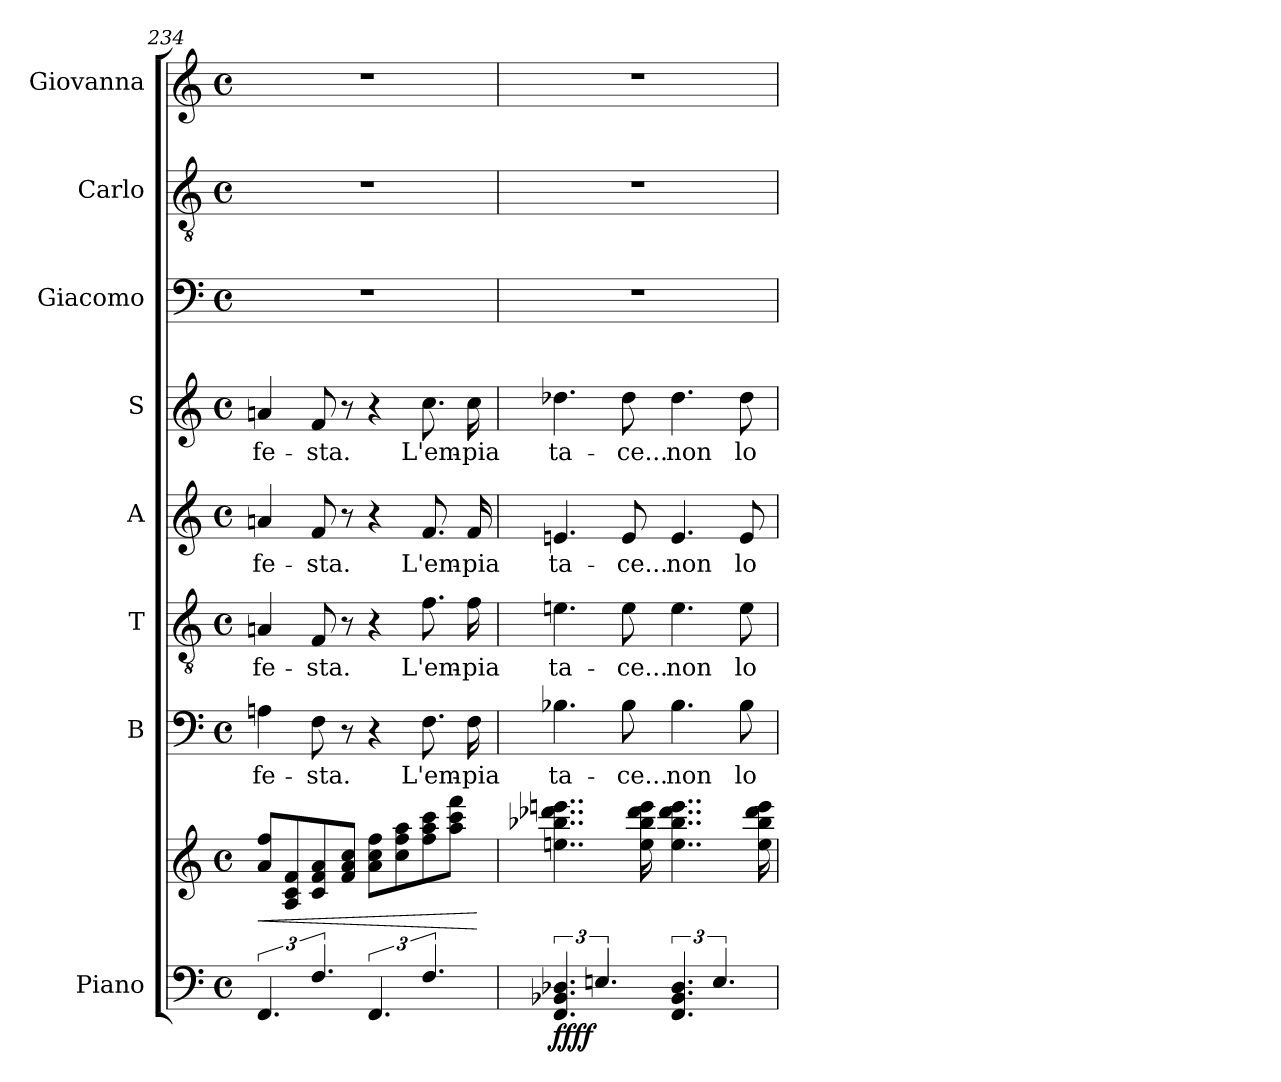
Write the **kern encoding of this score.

**kern	**kern	**dynam	**kern	**text	**kern	**text	**kern	**text	**kern	**text	**kern	**kern	**kern
*part8	*part8	*part8	*part7	*part7	*part6	*part6	*part5	*part5	*part4	*part4	*part3	*part2	*part1
*staff9	*staff8	*staff8/9	*staff7	*staff7	*staff6	*staff6	*staff5	*staff5	*staff4	*staff4	*staff3	*staff2	*staff1
*I"Piano	*	*	*I"B	*	*I"T	*	*I"A	*	*I"S	*	*I"Giacomo	*I"Carlo	*I"Giovanna
*I'Pno	*	*	*I'B	*	*I'T	*	*I'A	*	*I'S	*	*	*	*
*clefF4	*clefG2	*	*clefF4	*	*clefGv2	*	*clefG2	*	*clefG2	*	*clefF4	*clefGv2	*clefG2
*k[]	*k[]	*	*k[]	*	*k[]	*	*k[]	*	*k[]	*	*k[]	*k[]	*k[]
*M4/4	*M4/4	*	*M4/4	*	*M4/4	*	*M4/4	*	*M4/4	*	*M4/4	*M4/4	*M4/4
*met(c)	*met(c)	*	*met(c)	*	*met(c)	*	*met(c)	*	*met(c)	*	*met(c)	*met(c)	*met(c)
=234	=234	=234	=234	=234	=234	=234	=234	=234	=234	=234	=234	=234	=234
!	!	!LO:HP:b	!	!LO:LY:b	!	!LO:LY:b	!	!LO:LY:b	!	!LO:LY:b	!	!	!
6.FF/	8a/ 8ff/L	<	4An\	-fe-	4An/	-fe-	4an/	-fe-	4an/	-fe-	1r	1r	1r
.	8A/ 8c/ 8f/	.	.	.	.	.	.	.	.	.	.	.	.
!	!	!	!	!LO:LY:b	!	!LO:LY:b	!	!LO:LY:b	!	!LO:LY:b	!	!	!
6.F/	8c/ 8f/ 8a/	.	8F\	-sta.	8F/	-sta.	8f/	-sta.	8f/	-sta.	.	.	.
.	8f/ 8a/ 8cc/J	.	8r	.	8r	.	8r	.	8r	.	.	.	.
6.FF/	8a\ 8cc\ 8ff\L	.	4r	.	4r	.	4r	.	4r	.	.	.	.
.	8cc\ 8ff\ 8aa\	.	.	.	.	.	.	.	.	.	.	.	.
!	!	!	!	!LO:LY:b	!	!LO:LY:b	!	!LO:LY:b	!	!LO:LY:b	!	!	!
6.F/	8ff\ 8aa\ 8ccc\	.	8.F\	L'em-	8.f\	L'em-	8.f/	L'em-	8.cc\	L'em-	.	.	.
.	8aa\ 8ccc\ 8fff\J	.	.	.	.	.	.	.	.	.	.	.	.
!	!	!	!	!LO:LY:b	!	!LO:LY:b	!	!LO:LY:b	!	!LO:LY:b	!	!	!
.	.	.	16F\	-pia	16f\	-pia	16f/	-pia	16cc\	-pia	.	.	.
.	.	[	.	.	.	.	.	.	.	.	.	.	.
=235	=235	=235	=235	=235	=235	=235	=235	=235	=235	=235	=235	=235	=235
!	!	!LO:DY:b=2	!	!LO:LY:b	!	!LO:LY:b	!	!LO:LY:b	!	!LO:LY:b	!	!	!
!	!	!LO:DY:n=1:b	!	!	!	!	!	!	!	!	!	!	!
6.FF/ 6.BB-X/ 6.D-X/	4..een\ 4..bb-X\ 4..ddd-X\ 4..eeen\	ff ff	4.B-X\	ta-	4.en\	ta-	4.en/	ta-	4.dd-X\	ta-	1r	1r	1r
6.En/	.	.	.	.	.	.	.	.	.	.	.	.	.
!	!	!	!	!LO:LY:b	!	!LO:LY:b	!	!LO:LY:b	!	!LO:LY:b	!	!	!
.	.	.	8B-\	-ce...	8e\	-ce...	8e/	-ce...	8dd-\	-ce...	.	.	.
.	16ee\ 16bb-\ 16ddd-\ 16eee\	.	.	.	.	.	.	.	.	.	.	.	.
!	!	!	!	!LO:LY:b	!	!LO:LY:b	!	!LO:LY:b	!	!LO:LY:b	!	!	!
6.FF/ 6.BB-/ 6.D-/	4..ee\ 4..bb-\ 4..ddd-\ 4..eee\	.	4.B-\	non	4.e\	non	4.e/	non	4.dd-\	non	.	.	.
6.E/	.	.	.	.	.	.	.	.	.	.	.	.	.
!	!	!	!	!LO:LY:b	!	!LO:LY:b	!	!LO:LY:b	!	!LO:LY:b	!	!	!
.	.	.	8B-\	lo	8e\	lo	8e/	lo	8dd-\	lo	.	.	.
.	16ee\ 16bb-\ 16ddd-\ 16eee\	.	.	.	.	.	.	.	.	.	.	.	.
=	=	=	=	=	=	=	=	=	=	=	=	=	=
*-	*-	*-	*-	*-	*-	*-	*-	*-	*-	*-	*-	*-	*-
